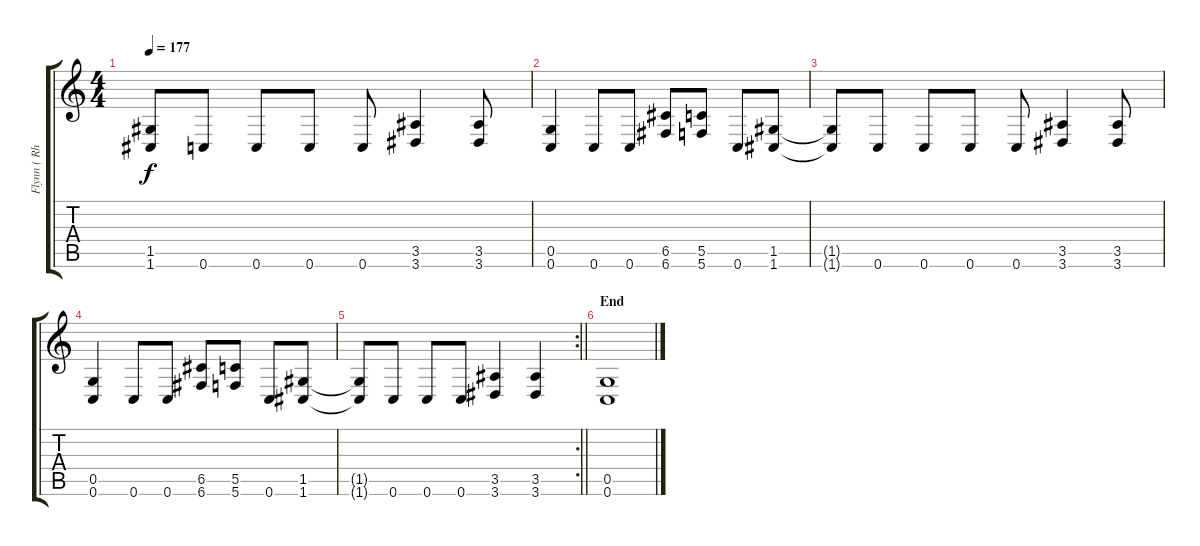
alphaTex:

\track ("Flynn ( Rhythm Guitar )" "Flynn ( Rh") {instrument distortionguitar}
\staff {score tabs}
\tuning (D4 A3 F3 C3 G2 C2) {hide}
\ts (4 4)
\tempo 177
\clef g2
\ks c
(1.5{t} 1.6{t}).8{dy f} 0.6.8 0.6.8 0.6.8 0.6.8 (3.5 3.6).4 (3.5 3.6).8 |
(0.5 0.6).4 0.6.8 0.6.8 (6.5 6.6).8 (5.5 5.6).8 0.6.8 (1.5 1.6).8 |
(1.5{t} 1.6{t}).8 0.6.8 0.6.8 0.6.8 0.6.8 (3.5 3.6).4 (3.5 3.6).8 |
(0.5 0.6).4 0.6.8 0.6.8 (6.5 6.6).8 (5.5 5.6).8 0.6.8 (1.5 1.6).8 |
\rc 2
\barLineRight lightlight
(1.5{t} 1.6{t}).8 0.6.8 0.6.8 0.6.8 (3.5 3.6).4 (3.5 3.6).4 |
\section ("" "End")
(0.5 0.6).1
